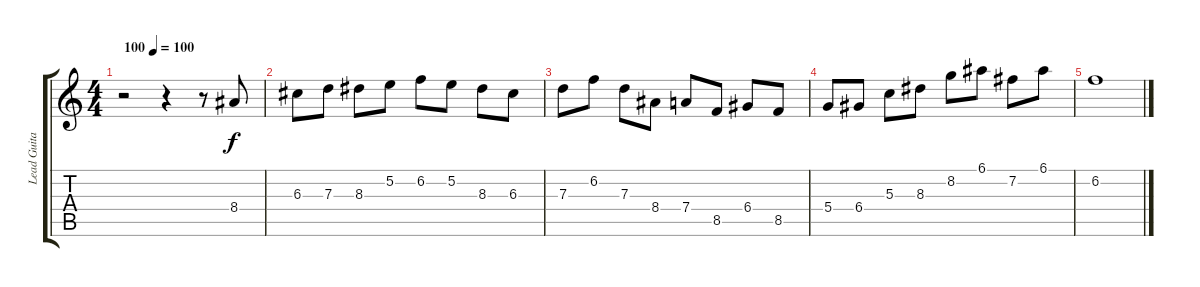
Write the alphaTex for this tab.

\track ("Lead Guitar" "Lead Guita") {instrument electricguitarjazz}
\staff {score tabs}
\tuning (E4 B3 G3 D3 A2 E2) {hide}
\ts (4 4)
\tempo (100 "100")
\clef g2
\ks c
r.2{dy f instrument electricguitarjazz} r.4 r.8 8.4.8 |
6.3.8 7.3.8 8.3.8 5.2.8 6.2.8 5.2.8 8.3.8 6.3.8 |
7.3.8 6.2.8 7.3.8 8.4.8 7.4.8 8.5.8 6.4.8 8.5.8 |
5.4.8 6.4.8 5.3.8 8.3.8 8.2.8 6.1.8 7.2.8 6.1.8 |
6.2.1
